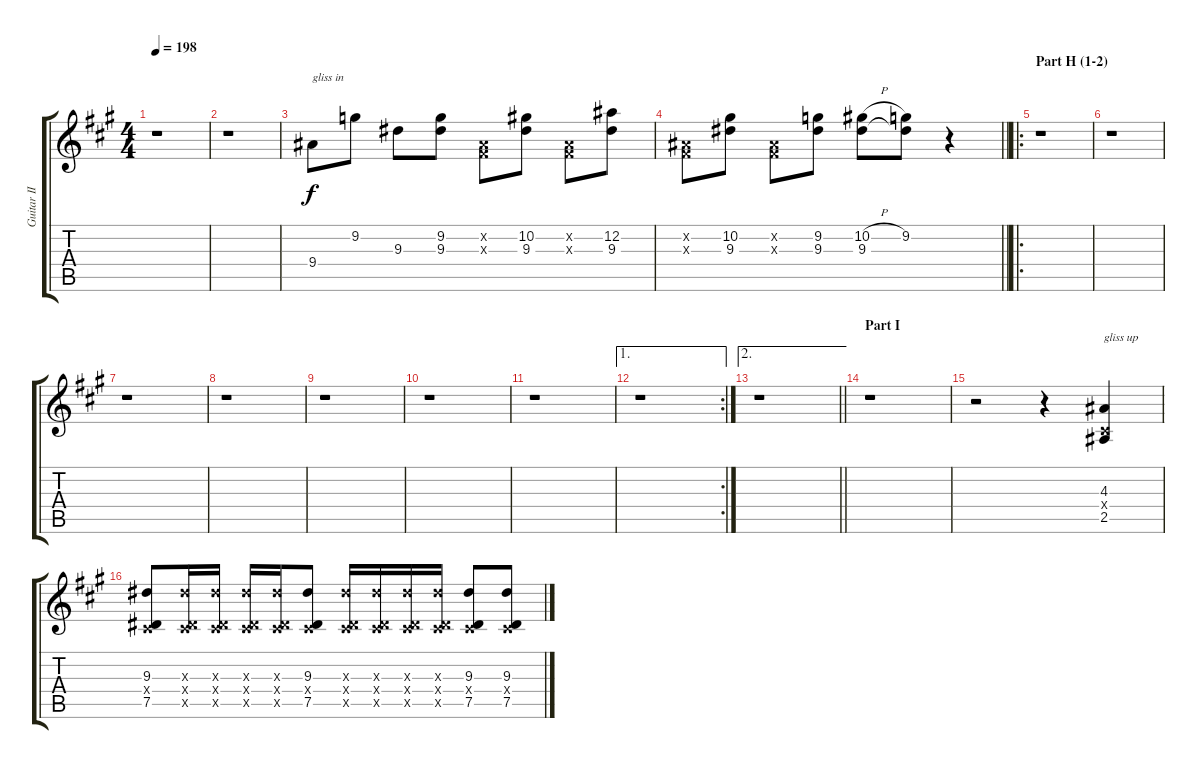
\track ("Guitar II" "Guitar II") {instrument distortionguitar}
\staff {score tabs}
\tuning (Eb4 Bb3 Gb3 Db3 Ab2 Eb2) {hide}
\ts (4 4)
\tempo 198
\clef g2
\ks a
r.1{dy f} |
r.1 |
9.4.8{txt "gliss in"} 9.2.8 9.3.8 (9.2 9.3).8 (0.2{x} 0.3{x}).8 (10.2 9.3).8 (0.2{x} 0.3{x}).8 (12.2 9.3).8 |
\barLineRight lightlight
(0.2{x} 0.3{x}).8 (10.2 9.3).8 (0.2{x} 0.3{x}).8 (9.2 9.3).8 (10.2{h} 9.3).8 (9.2 9.3{t}).8 r.4 |
\ro
\section ("" "Part H (1-2)")
r.1 |
r.1 |
r.1 |
r.1 |
r.1 |
r.1 |
r.1 |
\ae 1
\rc 2
r.1 |
\ae 2
\barLineRight lightlight
r.1 |
\section ("" "Part I")
r.1 |
r.2 r.4 (4.3 0.4{x} 2.5).4{txt "gliss up"} |
(9.3 0.4{x} 7.5).8 (9.3{x} 0.4{x} 7.5{x}).16 (9.3{x} 0.4{x} 7.5{x}).16 (9.3{x} 0.4{x} 7.5{x}).16 (9.3{x} 0.4{x} 7.5{x}).16 (9.3 0.4{x} 7.5).8 (9.3{x} 0.4{x} 7.5{x}).16 (9.3{x} 0.4{x} 7.5{x}).16 (9.3{x} 0.4{x} 7.5{x}).16 (9.3{x} 0.4{x} 7.5{x}).16 (9.3 0.4{x} 7.5).8 (9.3 0.4{x} 7.5).8
